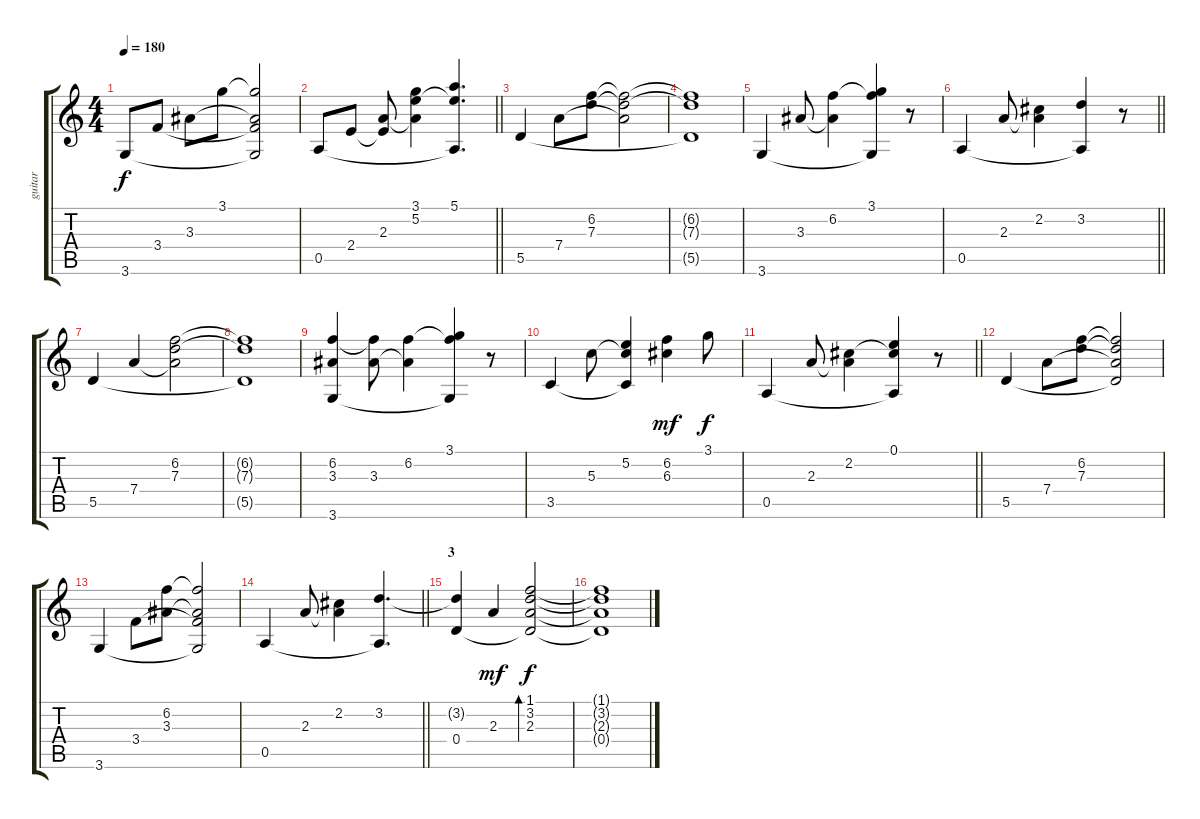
\track ("guitar" "guitar") {instrument acousticguitarsteel}
\staff {score tabs}
\tuning (E4 B3 G3 D3 A2 E2) {hide}
\ts (4 4)
\tempo 180
\clef g2
\ks c
3.6.8{dy f} 3.4.8 3.3.8 3.1.8 (3.1{t} 3.3{t} 3.4{t} 3.6{t}).2 |
\barLineRight lightlight
0.5.8 2.4.8 (2.3 2.4{t}).8 (3.1 5.2 2.3{t}).4 (5.1 5.2{t} 0.5{t}).4{d} |
5.5.4 7.4.8 (6.2 7.3).8 (6.2{t} 7.3{t} 7.4{t}).2 |
(6.2{t} 7.3{t} 5.5{t}).1 |
3.6.4 3.3.8 (6.2 3.3{t}).4 (3.1 6.2{t} 3.6{t}).4 r.8 |
\barLineRight lightlight
0.5.4 2.3.8 (2.2 2.3{t}).4 (3.2 0.5{t}).4 r.8 |
\section ("" "")
5.5.4 7.4.4 (6.2 7.3 7.4{t}).2 |
(6.2{t} 7.3{t} 5.5{t}).1 |
(6.2 3.3 3.6).4 (6.2{t} 3.3).8 (6.2 3.3{t}).4 (3.1 6.2{t} 3.6{t}).4 r.8 |
3.5.4 5.3.8 (5.2 5.3{t} 3.5{t}).4 (6.2 6.3).4{dy mf} 3.1.8{dy f} |
\barLineRight lightlight
0.5.4 2.3.8 (2.2 2.3{t}).4 (0.1 2.2{t} 0.5{t}).4 r.8 |
5.5.4 7.4.8 (6.2 7.3).8 (6.2{t} 7.3{t} 7.4{t} 5.5{t}).2 |
3.6.4 3.4.8 (6.2 3.3).8 (6.2{t} 3.3{t} 3.4{t} 3.6{t}).2 |
\barLineRight lightlight
0.5.4 2.3.8 (2.2 2.3{t}).4 (3.2 0.5{t}).4{d} |
\section ("" "3")
(3.2{t} 0.4).4 2.3.4{dy mf} (1.1 3.2 2.3 0.4{t}).2{bd 120 dy f} |
(1.1{t} 3.2{t} 2.3{t} 0.4{t}).1
